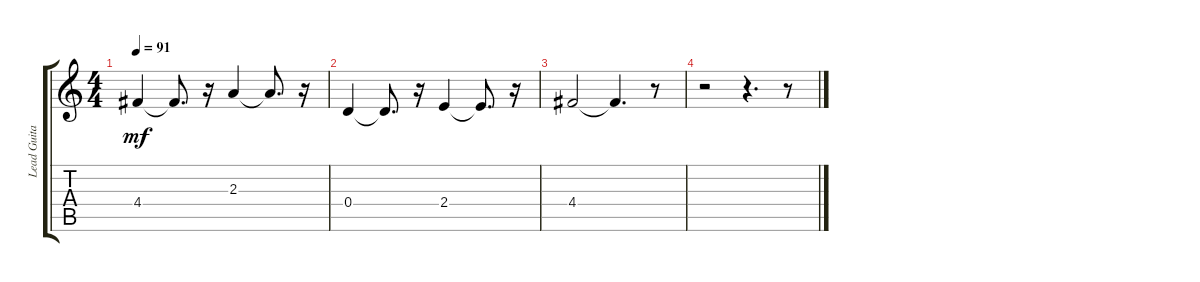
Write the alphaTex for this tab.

\track ("Lead Guitar" "Lead Guita") {instrument overdrivenguitar}
\staff {score tabs}
\tuning (E4 B3 G3 D3 A2 E2) {hide}
\ts (4 4)
\tempo 91
\clef g2
\ks c
4.4.4{dy mf} 4.4{t}.8{d} r.16 2.3.4 2.3{t}.8{d} r.16 |
0.4.4 0.4{t}.8{d} r.16 2.4.4 2.4{t}.8{d} r.16 |
4.4.2 4.4{t}.4{d} r.8 |
r.2 r.4{d} r.8
